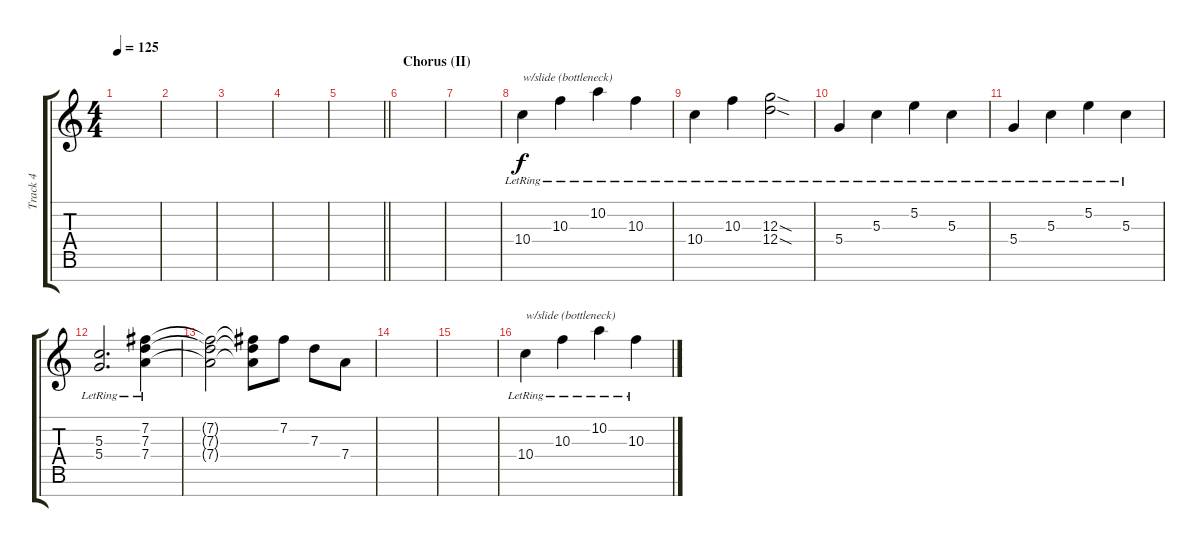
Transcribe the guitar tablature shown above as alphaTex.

\track ("Track 4" "Track 4") {instrument distortionguitar}
\staff {score tabs}
\tuning (E4 B3 G3 D3 A2 E2 B1) {hide}
\ts (4 4)
\tempo 125
\clef g2
\ks c
|
|
|
|
\barLineRight lightlight
|
\section ("" "Chorus (II)")
|
|
10.4{lr}.4{txt "w/slide (bottleneck) "} 10.3{lr}.4 10.2{lr}.4 10.3{lr}.4 |
10.4{lr}.4 10.3{lr}.4 (12.3{sod lr} 12.4{sod lr}).2 |
5.4{lr}.4 5.3{lr}.4 5.2{lr}.4 5.3{lr}.4 |
5.4{lr}.4 5.3{lr}.4 5.2{lr}.4 5.3{lr}.4 |
(5.3{lr} 5.4{lr}).2{d} (7.2{lr} 7.3{lr} 7.4{lr}).4 |
(7.2{t} 7.3{t} 7.4{t}).2 (7.2{t} 7.3{t} 7.4{t}).8 7.2.8 7.3.8 7.4.8 |
|
|
10.4{lr}.4{txt "w/slide (bottleneck) "} 10.3{lr}.4 10.2{lr}.4 10.3{lr}.4
